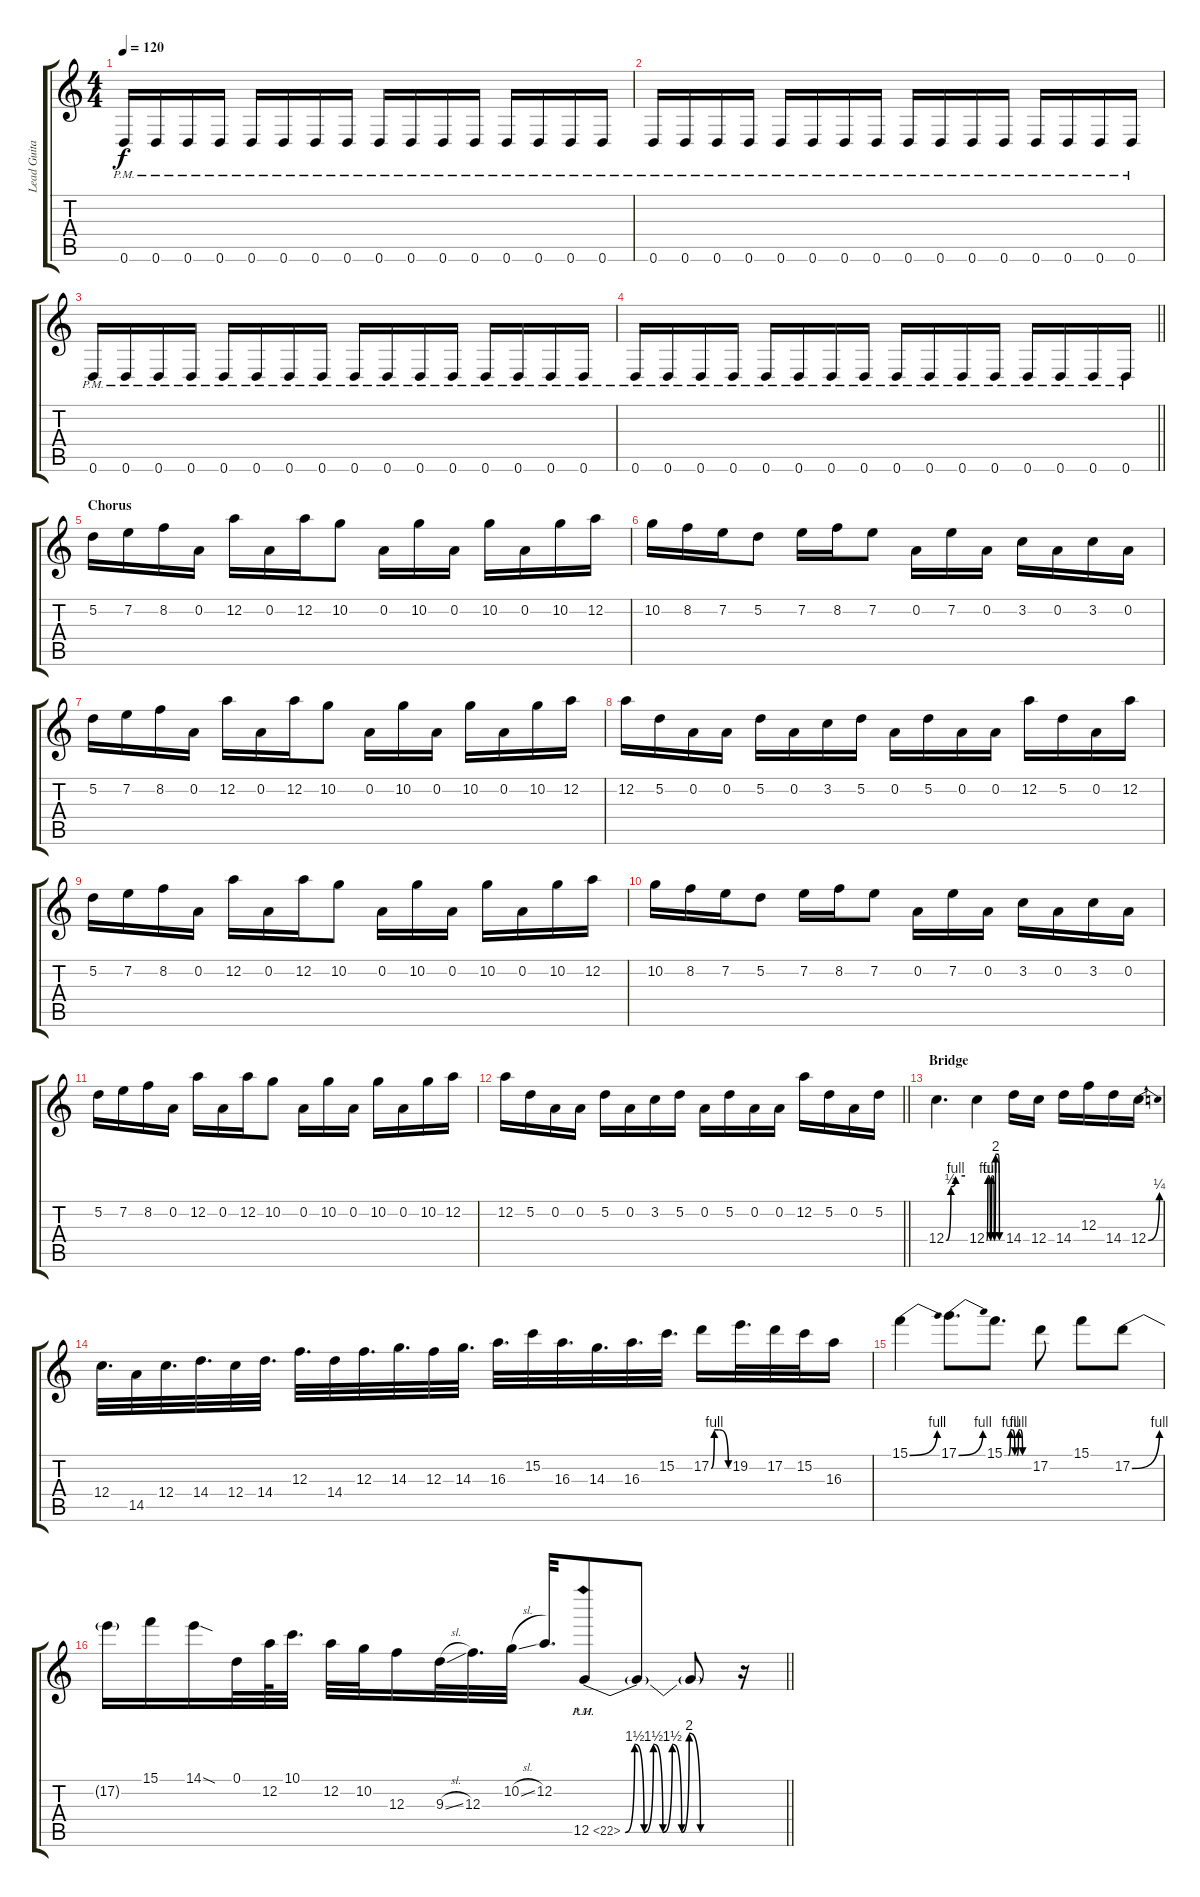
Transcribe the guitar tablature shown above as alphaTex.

\track ("Lead Guitar" "Lead Guita") {instrument overdrivenguitar}
\staff {score tabs}
\tuning (D4 A3 F3 C3 G2 D2) {hide}
\ts (4 4)
\tempo 120
\clef g2
\ks c
0.6{pm}.16{dy f} 0.6{pm}.16 0.6{pm}.16 0.6{pm}.16 0.6{pm}.16 0.6{pm}.16 0.6{pm}.16 0.6{pm}.16 0.6{pm}.16 0.6{pm}.16 0.6{pm}.16 0.6{pm}.16 0.6{pm}.16 0.6{pm}.16 0.6{pm}.16 0.6{pm}.16 |
0.6{pm}.16 0.6{pm}.16 0.6{pm}.16 0.6{pm}.16 0.6{pm}.16 0.6{pm}.16 0.6{pm}.16 0.6{pm}.16 0.6{pm}.16 0.6{pm}.16 0.6{pm}.16 0.6{pm}.16 0.6{pm}.16 0.6{pm}.16 0.6{pm}.16 0.6{pm}.16 |
0.6{pm}.16 0.6{pm}.16 0.6{pm}.16 0.6{pm}.16 0.6{pm}.16 0.6{pm}.16 0.6{pm}.16 0.6{pm}.16 0.6{pm}.16 0.6{pm}.16 0.6{pm}.16 0.6{pm}.16 0.6{pm}.16 0.6{pm}.16 0.6{pm}.16 0.6{pm}.16 |
\barLineRight lightlight
0.6{pm}.16 0.6{pm}.16 0.6{pm}.16 0.6{pm}.16 0.6{pm}.16 0.6{pm}.16 0.6{pm}.16 0.6{pm}.16 0.6{pm}.16 0.6{pm}.16 0.6{pm}.16 0.6{pm}.16 0.6{pm}.16 0.6{pm}.16 0.6{pm}.16 0.6{pm}.16 |
\section ("" "Chorus")
5.2.16{volume 9} 7.2.16 8.2.16 0.2.16 12.2.16 0.2.16 12.2.16 10.2.8 0.2.16 10.2.16 0.2.16 10.2.16 0.2.16 10.2.16 12.2.16 |
10.2.16 8.2.16 7.2.16 5.2.8 7.2.16 8.2.16 7.2.8 0.2.16 7.2.16 0.2.16 3.2.16 0.2.16 3.2.16 0.2.16 |
5.2.16 7.2.16 8.2.16 0.2.16 12.2.16 0.2.16 12.2.16 10.2.8 0.2.16 10.2.16 0.2.16 10.2.16 0.2.16 10.2.16 12.2.16 |
12.2.16 5.2.16 0.2.16 0.2.16 5.2.16 0.2.16 3.2.16 5.2.16 0.2.16 5.2.16 0.2.16 0.2.16 12.2.16 5.2.16 0.2.16 12.2.16 |
5.2.16 7.2.16 8.2.16 0.2.16 12.2.16 0.2.16 12.2.16 10.2.8 0.2.16 10.2.16 0.2.16 10.2.16 0.2.16 10.2.16 12.2.16 |
10.2.16 8.2.16 7.2.16 5.2.8 7.2.16 8.2.16 7.2.8 0.2.16 7.2.16 0.2.16 3.2.16 0.2.16 3.2.16 0.2.16 |
5.2.16 7.2.16 8.2.16 0.2.16 12.2.16 0.2.16 12.2.16 10.2.8 0.2.16 10.2.16 0.2.16 10.2.16 0.2.16 10.2.16 12.2.16 |
\barLineRight lightlight
12.2.16 5.2.16 0.2.16 0.2.16 5.2.16 0.2.16 3.2.16 5.2.16 0.2.16 5.2.16 0.2.16 0.2.16 12.2.16 5.2.16 0.2.16 5.2.16 |
\section ("" "Bridge")
12.4{be (custom 0 0 15 2 30 4 60 4)}.4{d volume 10 instrument distortionguitar} 12.4{be (custom 0 0 5 4 11 4 15 0 20 4 25 4 30 0 35 8 40 8 45 8 50 0 60 0)}.4 14.4.16 12.4.16 14.4.16 12.3.16 14.4.16 12.4{be (bend 0 0 60 1)}.16 |
12.4.32{d} 14.5.32 12.4.32{d} 14.4.32{d} 12.4.32 14.4.32{d} 12.3.32{d} 14.4.32 12.3.32{d} 14.3.32{d} 12.3.32 14.3.32{d} 16.3.32{d} 15.2.32 16.3.32{d} 14.3.32{d} 16.3.32{d} 15.2.32{d} 17.2{be (custom 0 0 11 4 20 4 25 4 29 4 60 0)}.16 19.2.32{d} 17.2.32 15.2.32 16.3.16 |
15.1{be (bend 0 0 60 4)}.4 17.1{be (bend 0 0 60 4)}.8{d} 15.1{be (custom 0 0 5 0 10 0 15 4 20 4 26 0 31 0 35 4 40 4 45 0 60 0)}.8{d} 17.2.8 15.1.8 17.2{be (bend 0 0 60 4)}.8 |
\barLineRight lightlight
17.2{t}.16 15.1.16 14.1{sod}.16 0.1.32 12.2.64 10.1.32{d} 12.2.32 10.2.32 12.3.16 9.3{sl}.32 12.3.32{d} 10.2{sl}.32 12.2.32{d} 12.5{be (custom 0 0 5 6 10 0 15 6 20 0 25 6 30 0 34 8 40 0 60 0) ah 10 pm}.8 12.5{t}.8 12.5{t}.8 r.16
